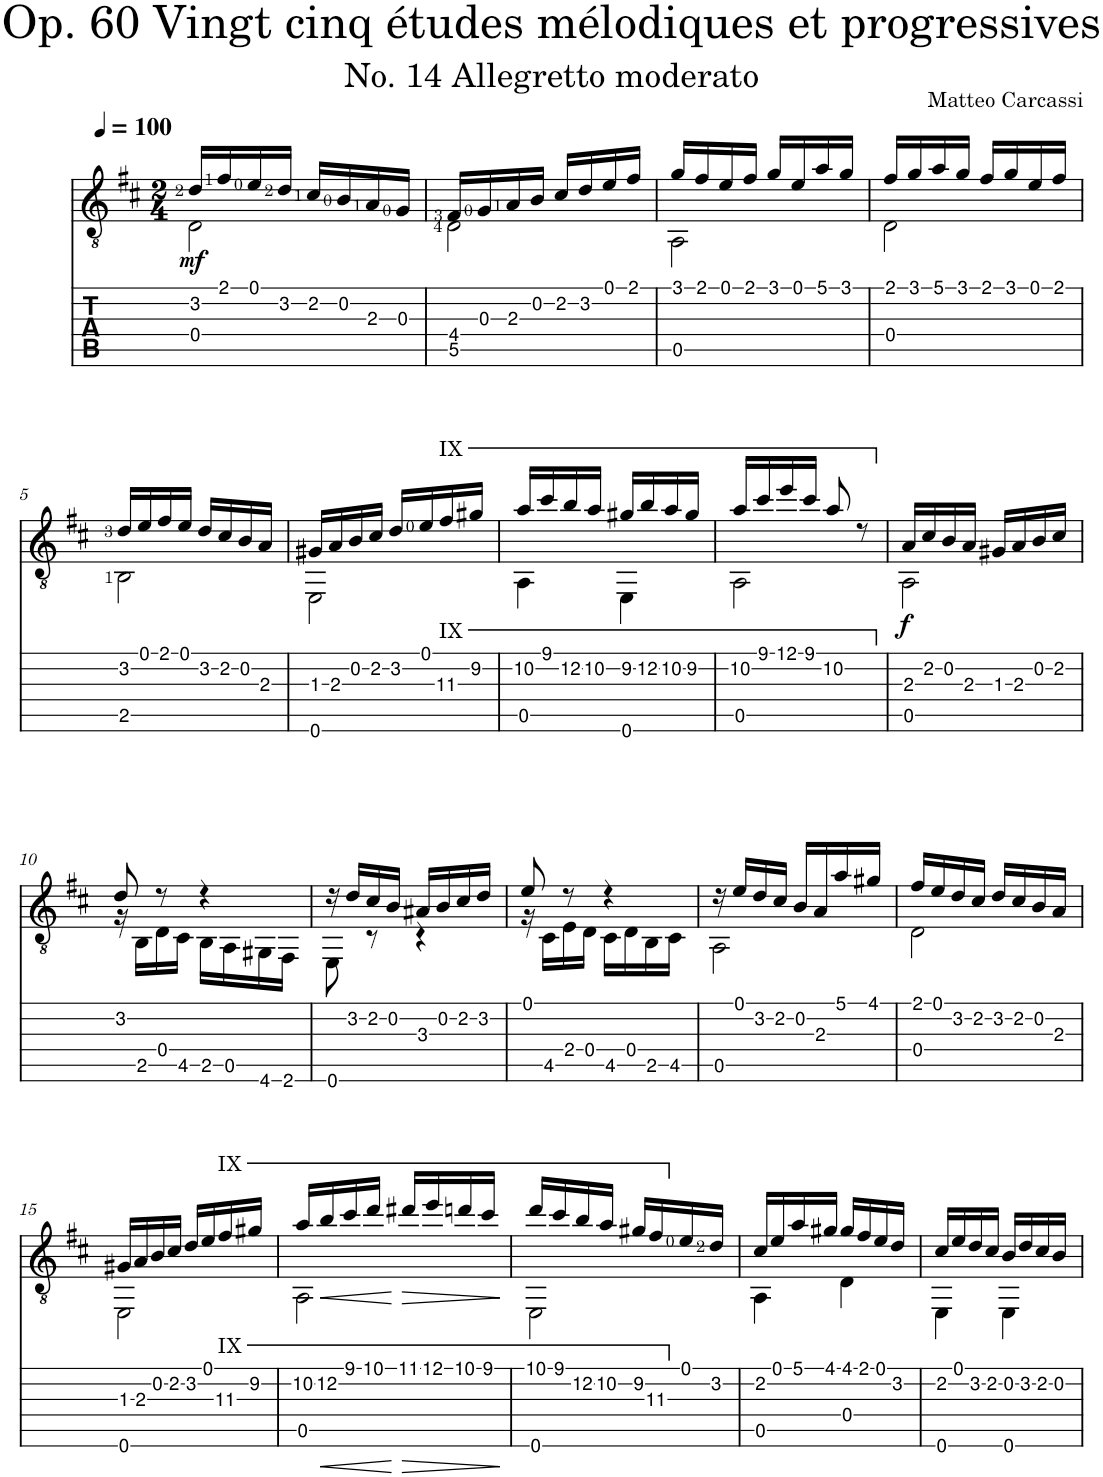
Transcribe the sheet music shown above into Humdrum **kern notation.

**kern	**kern	**dynam
*part1	*part1	*part1
*staff2	*staff1	*staff1/2
*I"Classical Guitar	*	*
*I'Guit.	*	*
*stria6	*	*
*	*clefGv2	*
*k[f#c#]	*k[f#c#]	*
*D:	*D:	*
*M2/4	*M2/4	*
*MM100	*MM100	*
=1	=1	=1
*^	*^	*
!	!	!	!	!LO:DY:b
16dLL	2D	16d/LL	2D\	mf
16f#J	.	16f#/	.	.
16eL	.	16e/	.	.
16dJJ	.	16d/JJ	.	.
16c#LL	.	16c#/LL	.	.
16BJ	.	16B/	.	.
16AL	.	16A/	.	.
16GJJ	.	16G/JJ	.	.
=2	=2	=2	=2	=2
16F#LL	2D	16F#/LL	2D\	.
16GJ	.	16G/	.	.
16AL	.	16A/	.	.
16BJJ	.	16B/JJ	.	.
16c#LL	.	16c#/LL	.	.
16dJ	.	16d/	.	.
16eL	.	16e/	.	.
16f#JJ	.	16f#/JJ	.	.
=3	=3	=3	=3	=3
16gLL	2AA	16g/LL	2AA\	.
16f#J	.	16f#/	.	.
16eL	.	16e/	.	.
16f#JJ	.	16f#/JJ	.	.
16gLL	.	16g/LL	.	.
16eJ	.	16e/	.	.
16aL	.	16a/	.	.
16gJJ	.	16g/JJ	.	.
=4	=4	=4	=4	=4
16f#LL	2D	16f#/LL	2D\	.
16gJ	.	16g/	.	.
16aL	.	16a/	.	.
16gJJ	.	16g/JJ	.	.
16f#LL	.	16f#/LL	.	.
16gJ	.	16g/	.	.
16eL	.	16e/	.	.
16f#JJ	.	16f#/JJ	.	.
!!LO:LB:g=z	!!
=5	=5	=5	=5	=5
16dLL	2BB	16d/LL	2BB\	.
16eJ	.	16e/	.	.
16f#L	.	16f#/	.	.
16eJJ	.	16e/JJ	.	.
16dLL	.	16d/LL	.	.
16c#J	.	16c#/	.	.
16BL	.	16B/	.	.
16AJJ	.	16A/JJ	.	.
=6	=6	=6	=6	=6
16G#XLL	2EE	16G#X/LL	2EE\	.
16AJ	.	16A/	.	.
16BL	.	16B/	.	.
16c#JJ	.	16c#/JJ	.	.
16dLL	.	16d/LL	.	.
16eJ	.	16e/	.	.
!	!	!LO:TX:a:t=IX	!	!
!LO:TX:a:t=IX	!	!	!	!
16f#L	.	16f#/	.	.
16g#XJJ	.	16g#X/JJ	.	.
=7	=7	=7	=7	=7
16aLL	4AA	16a/LL	4AA\	.
16cc#J	.	16cc#/	.	.
16bL	.	16b/	.	.
16aJJ	.	16a/JJ	.	.
16g#XLL	4EE	16g#X/LL	4EE\	.
16bJ	.	16b/	.	.
16aL	.	16a/	.	.
16g#JJ	.	16g#/JJ	.	.
=8	=8	=8	=8	=8
16aLL	2AA	16a/LL	2AA\	.
16cc#J	.	16cc#/	.	.
16eeL	.	16ee/	.	.
16cc#JJ	.	16cc#/JJ	.	.
8a	.	8a/	.	.
8r	.	8r	.	.
=9	=9	=9	=9	=9
!	!	!	!	!LO:DY:b
16ALL	2AA	16A/LL	2AA\	f
16c#J	.	16c#/	.	.
16BL	.	16B/	.	.
16AJJ	.	16A/JJ	.	.
16G#XLL	.	16G#X/LL	.	.
16AJ	.	16A/	.	.
16BL	.	16B/	.	.
16c#JJ	.	16c#/JJ	.	.
!!LO:LB:g=z	!!
=10	=10	=10	=10	=10
8d	16r	8d/	16r	.
.	16BBLL	.	16BB\LL	.
8r	16D	8r	16D\	.
.	16C#JJ	.	16C#\JJ	.
4r	16BBLL	4r	16BB\LL	.
.	16AAJ	.	16AA\	.
.	16GG#XL	.	16GG#X\	.
.	16FF#JJ	.	16FF#\JJ	.
=11	=11	=11	=11	=11
16r	8EE	16r	8EE\	.
16dLL	.	16d/LL	.	.
16c#	8r	16c#/	8r	.
16BJJ	.	16B/JJ	.	.
16A#XLL	4r	16A#X/LL	4r	.
16BJ	.	16B/	.	.
16c#L	.	16c#/	.	.
16dJJ	.	16d/JJ	.	.
=12	=12	=12	=12	=12
8e	16r	8e/	16r	.
.	16C#LL	.	16C#\LL	.
8r	16E	8r	16E\	.
.	16DJJ	.	16D\JJ	.
4r	16C#LL	4r	16C#\LL	.
.	16DJ	.	16D\	.
.	16BBL	.	16BB\	.
.	16C#JJ	.	16C#\JJ	.
=13	=13	=13	=13	=13
16r	2AA	16r	2AA\	.
16eLL	.	16e/LL	.	.
16d	.	16d/	.	.
16c#JJ	.	16c#/JJ	.	.
16BLL	.	16B/LL	.	.
16AJ	.	16A/	.	.
16aL	.	16a/	.	.
16g#XJJ	.	16g#X/JJ	.	.
=14	=14	=14	=14	=14
16f#LL	2D	16f#/LL	2D\	.
16eJ	.	16e/	.	.
16dL	.	16d/	.	.
16c#JJ	.	16c#/JJ	.	.
16dLL	.	16d/LL	.	.
16c#J	.	16c#/	.	.
16BL	.	16B/	.	.
16AJJ	.	16A/JJ	.	.
!!LO:LB:g=z	!!
=15	=15	=15	=15	=15
16G#XLL	2EE	16G#X/LL	2EE\	.
16AJ	.	16A/	.	.
16BL	.	16B/	.	.
16c#JJ	.	16c#/JJ	.	.
16dLL	.	16d/LL	.	.
16eJ	.	16e/	.	.
!	!	!LO:TX:a:t=IX	!	!
!LO:TX:a:t=IX	!	!	!	!
16f#L	.	16f#/	.	.
16g#XJJ	.	16g#X/JJ	.	.
=16	=16	=16	=16	=16
16aLL	2AA	16a/LL	2AA\	.
!	!	!	!	!LO:HP:b
16bJ	.	16b/	.	<
16cc#L	.	16cc#/	.	.
16ddJJ	.	16dd/JJ	.	.
!	!	!	!	!LO:HP:n=1:b
16dd#XLL	.	16dd#X/LL	.	[ >
16eeJ	.	16ee/	.	.
16ddnL	.	16ddn/	.	.
16cc#JJ	.	16cc#/JJ	.	.
*v	*v	*	*	*
*	*v	*v	*
.	.	]
=17	=17	=17
*^	*^	*
16ddLL	2EE	16dd/LL	2EE\	.
16cc#J	.	16cc#/	.	.
16bL	.	16b/	.	.
16aJJ	.	16a/JJ	.	.
16g#XLL	.	16g#X/LL	.	.
16f#J	.	16f#/	.	.
16eL	.	16e/	.	.
16dJJ	.	16d/JJ	.	.
=18	=18	=18	=18	=18
16c#LL	4AA	16c#/LL	4AA\	.
16eJ	.	16e/	.	.
16aL	.	16a/	.	.
16g#XJJ	.	16g#X/JJ	.	.
16g#LL	4D	16g#/LL	4D\	.
16f#J	.	16f#/	.	.
16eL	.	16e/	.	.
16dJJ	.	16d/JJ	.	.
=19	=19	=19	=19	=19
16c#LL	4EE	16c#/LL	4EE\	.
16eJ	.	16e/	.	.
16dL	.	16d/	.	.
16c#JJ	.	16c#/JJ	.	.
16BLL	4EE	16B/LL	4EE\	.
16dJ	.	16d/	.	.
16c#L	.	16c#/	.	.
16BJJ	.	16B/JJ	.	.
*v	*v	*	*	*
*	*v	*v	*
=	=	=
*-	*-	*-
